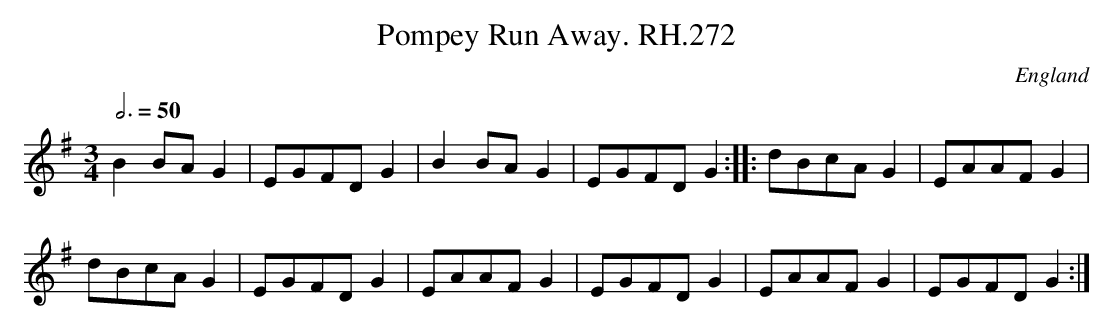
X:1
T:Pompey Run Away. RH.272
L:1/8
M:3/4
O:England
Q:3/4=50
K:G
B2BA G2|EGFD G2|B2BA G2|EGFD G2:|\
|:dBcA G2|EAAF G2|!
dBcA G2|EGFD G2|\
EAAF G2|EGFD G2|EAAF G2|EGFD G2:|
